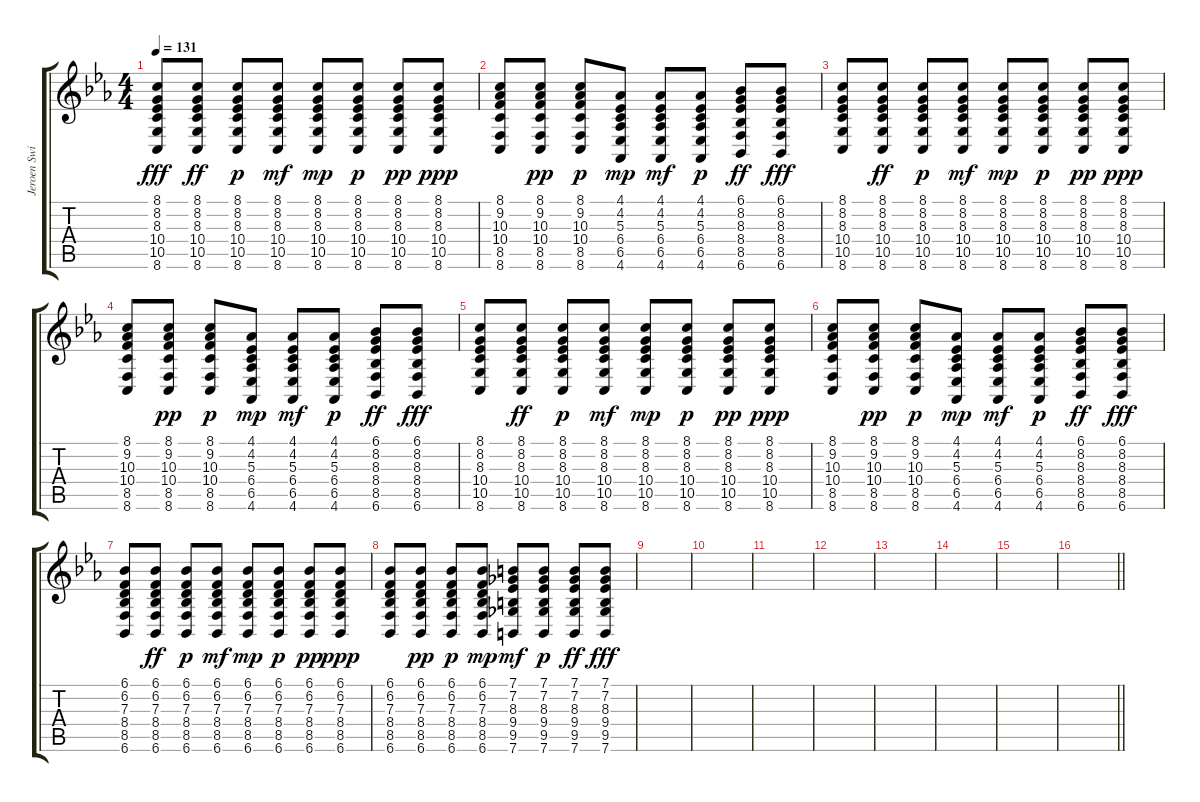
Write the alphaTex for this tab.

\track ("Jeroen Swinnen (Helicopter Effect)" "Jeroen Swi") {instrument breathnoise}
\staff {score tabs}
\tuning (E4 B3 G3 D3 A2 E2) {hide}
\ts (4 4)
\tempo 131
\clef g2
\ks cminor
(8.1 8.2 8.3 10.4 10.5 8.6).8{dy fff} (8.1 8.2 8.3 10.4 10.5 8.6).8{dy ff} (8.1 8.2 8.3 10.4 10.5 8.6).8{dy p} (8.1 8.2 8.3 10.4 10.5 8.6).8{dy mf} (8.1 8.2 8.3 10.4 10.5 8.6).8{dy mp} (8.1 8.2 8.3 10.4 10.5 8.6).8{dy p} (8.1 8.2 8.3 10.4 10.5 8.6).8{dy pp} (8.1 8.2 8.3 10.4 10.5 8.6).8{dy ppp} |
(8.1 9.2 10.3 10.4 8.5 8.6).8 (8.1 9.2 10.3 10.4 8.5 8.6).8{dy pp} (8.1 9.2 10.3 10.4 8.5 8.6).8{dy p} (4.1 4.2 5.3 6.4 6.5 4.6).8{dy mp} (4.1 4.2 5.3 6.4 6.5 4.6).8{dy mf} (4.1 4.2 5.3 6.4 6.5 4.6).8{dy p} (6.1 8.2 8.3 8.4 8.5 6.6).8{dy ff} (6.1 8.2 8.3 8.4 8.5 6.6).8{dy fff} |
(8.1 8.2 8.3 10.4 10.5 8.6).8 (8.1 8.2 8.3 10.4 10.5 8.6).8{dy ff} (8.1 8.2 8.3 10.4 10.5 8.6).8{dy p} (8.1 8.2 8.3 10.4 10.5 8.6).8{dy mf} (8.1 8.2 8.3 10.4 10.5 8.6).8{dy mp} (8.1 8.2 8.3 10.4 10.5 8.6).8{dy p} (8.1 8.2 8.3 10.4 10.5 8.6).8{dy pp} (8.1 8.2 8.3 10.4 10.5 8.6).8{dy ppp} |
(8.1 9.2 10.3 10.4 8.5 8.6).8 (8.1 9.2 10.3 10.4 8.5 8.6).8{dy pp} (8.1 9.2 10.3 10.4 8.5 8.6).8{dy p} (4.1 4.2 5.3 6.4 6.5 4.6).8{dy mp} (4.1 4.2 5.3 6.4 6.5 4.6).8{dy mf} (4.1 4.2 5.3 6.4 6.5 4.6).8{dy p} (6.1 8.2 8.3 8.4 8.5 6.6).8{dy ff} (6.1 8.2 8.3 8.4 8.5 6.6).8{dy fff} |
(8.1 8.2 8.3 10.4 10.5 8.6).8 (8.1 8.2 8.3 10.4 10.5 8.6).8{dy ff} (8.1 8.2 8.3 10.4 10.5 8.6).8{dy p} (8.1 8.2 8.3 10.4 10.5 8.6).8{dy mf} (8.1 8.2 8.3 10.4 10.5 8.6).8{dy mp} (8.1 8.2 8.3 10.4 10.5 8.6).8{dy p} (8.1 8.2 8.3 10.4 10.5 8.6).8{dy pp} (8.1 8.2 8.3 10.4 10.5 8.6).8{dy ppp} |
(8.1 9.2 10.3 10.4 8.5 8.6).8 (8.1 9.2 10.3 10.4 8.5 8.6).8{dy pp} (8.1 9.2 10.3 10.4 8.5 8.6).8{dy p} (4.1 4.2 5.3 6.4 6.5 4.6).8{dy mp} (4.1 4.2 5.3 6.4 6.5 4.6).8{dy mf} (4.1 4.2 5.3 6.4 6.5 4.6).8{dy p} (6.1 8.2 8.3 8.4 8.5 6.6).8{dy ff} (6.1 8.2 8.3 8.4 8.5 6.6).8{dy fff} |
(6.1 6.2 7.3 8.4 8.5 6.6).8 (6.1 6.2 7.3 8.4 8.5 6.6).8{dy ff} (6.1 6.2 7.3 8.4 8.5 6.6).8{dy p} (6.1 6.2 7.3 8.4 8.5 6.6).8{dy mf} (6.1 6.2 7.3 8.4 8.5 6.6).8{dy mp} (6.1 6.2 7.3 8.4 8.5 6.6).8{dy p} (6.1 6.2 7.3 8.4 8.5 6.6).8{dy pp} (6.1 6.2 7.3 8.4 8.5 6.6).8{dy ppp} |
(6.1 6.2 7.3 8.4 8.5 6.6).8 (6.1 6.2 7.3 8.4 8.5 6.6).8{dy pp} (6.1 6.2 7.3 8.4 8.5 6.6).8{dy p} (6.1 6.2 7.3 8.4 8.5 6.6).8{dy mp} (7.1 7.2 8.3 9.4 9.5 7.6).8{dy mf} (7.1 7.2 8.3 9.4 9.5 7.6).8{dy p} (7.1 7.2 8.3 9.4 9.5 7.6).8{dy ff} (7.1 7.2 8.3 9.4 9.5 7.6).8{dy fff} |
|
|
|
|
|
|
|
\barLineRight lightlight
